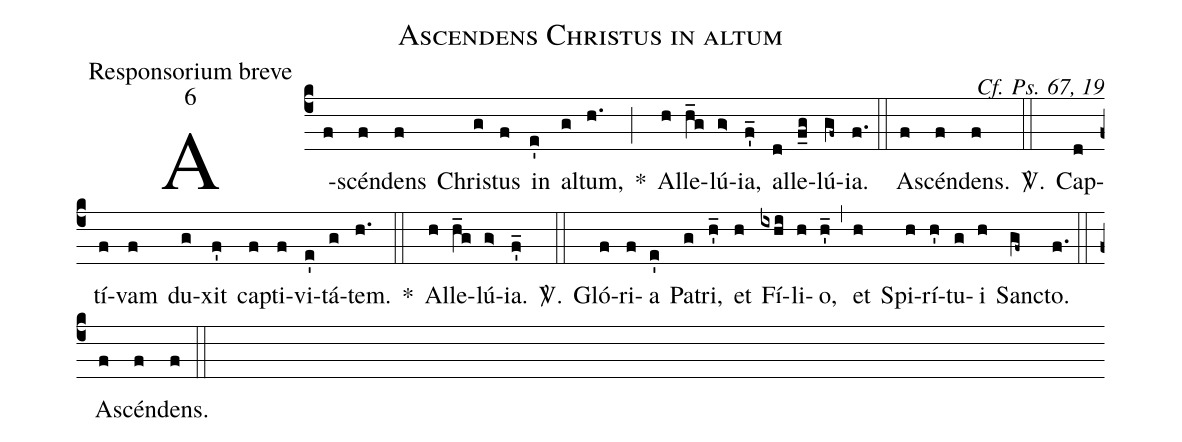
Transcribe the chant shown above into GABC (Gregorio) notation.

name:Ascendens Christus in altum;
office-part:Responsorium breve;
mode:6;
commentary:Cf. Ps. 67, 19;
%%
(c4)
A(f)scén(f)dens(f) Chris(g)tus(f) in(e') al(g)tum,(h.) *(;)
Al(h)le(h_g)lú(g>)ia,(f'_) al(d)le(f_g)lú(gf~)ia.(f.) (::)
A(f)scén(f)dens.(f) <sp>V/</sp>.(::)
Cap(d)tí(f)vam(f) du(g)xit(f') cap(f)ti(f)vi(e')tá(g)tem.(h.) *(::)
Al(h)le(h_g)lú(g>)ia.(f'_) <sp>V/</sp>.(::)
Gló(f)ri(f)a(e') Pa(g)tri,(h'_) et(h) Fí(ixhi)li(h)o,(h'_) (,)
et(h) Spi(h)rí(h')tu(g)i(h) Sanc(gf~)to.(f.) (::)
A(f)scén(f)dens.(f) (::)
